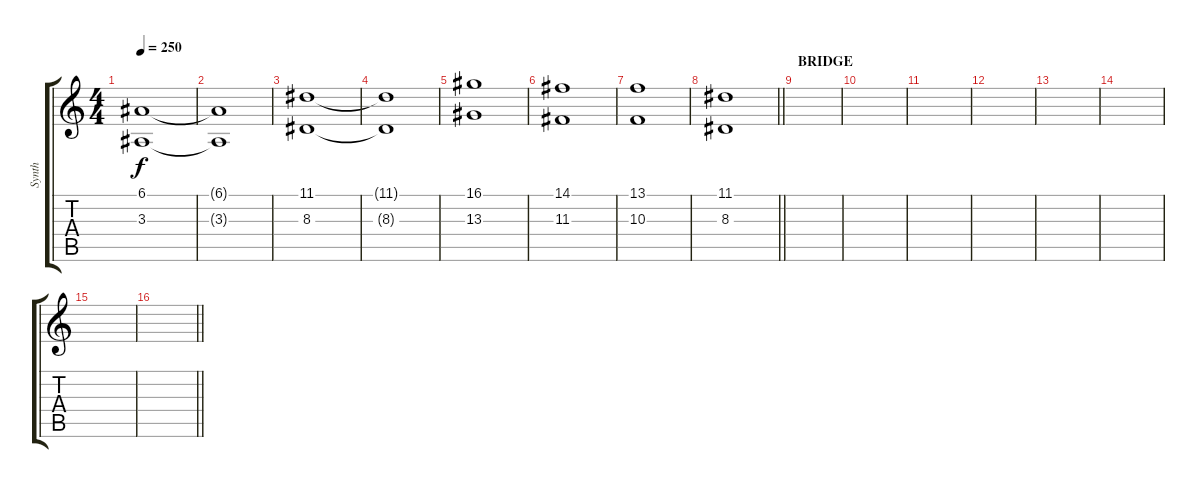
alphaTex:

\track ("Synth " "Synth ") {instrument pad2warm}
\staff {score tabs}
\tuning (E4 B3 G3 D3 A2 E2) {hide}
\ts (4 4)
\tempo 250
\clef g2
\ks c
(6.1 3.3).1{dy f} |
(6.1{t} 3.3{t}).1 |
(11.1 8.3).1 |
(11.1{t} 8.3{t}).1 |
(16.1 13.3).1 |
(14.1 11.3).1 |
(13.1 10.3).1 |
\barLineRight lightlight
(11.1 8.3).1 |
\section ("" "BRIDGE")
|
|
|
|
|
|
|
\barLineRight lightlight
